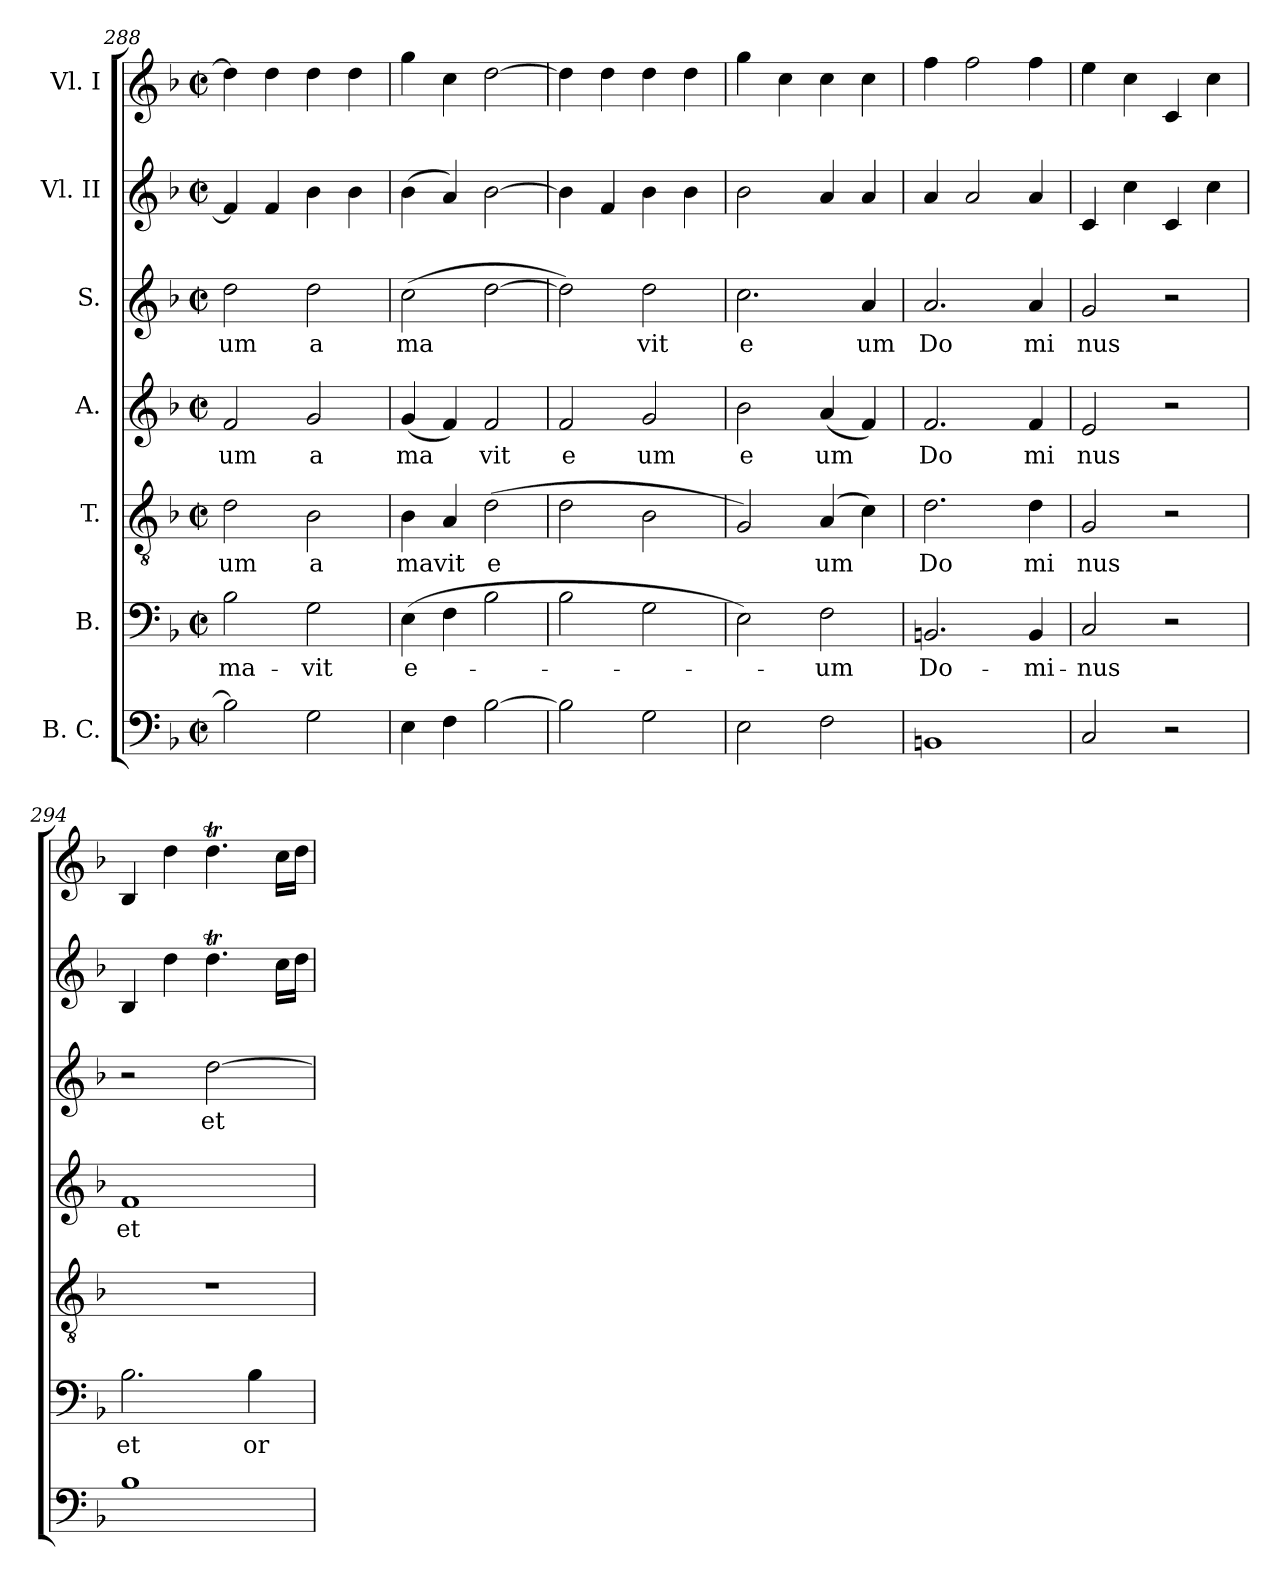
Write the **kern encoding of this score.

**kern	**kern	**text	**kern	**text	**kern	**text	**kern	**text	**kern	**kern
*part7	*part6	*part6	*part5	*part5	*part4	*part4	*part3	*part3	*part2	*part1
*staff7	*staff6	*staff6	*staff5	*staff5	*staff4	*staff4	*staff3	*staff3	*staff2	*staff1
*I"B. C.	*I"B.	*	*I"T.	*	*I"A.	*	*I"S.	*	*I"Vl. II	*I"Vl. I
*clefF4	*clefF4	*	*clefGv2	*	*clefG2	*	*clefG2	*	*clefG2	*clefG2
*k[b-]	*k[b-]	*	*k[b-]	*	*k[b-]	*	*k[b-]	*	*k[b-]	*k[b-]
*F:	*F:	*	*F:	*	*F:	*	*F:	*	*F:	*F:
*M2/2	*M2/2	*	*M2/2	*	*M2/2	*	*M2/2	*	*M2/2	*M2/2
*met(c|)	*met(c|)	*	*met(c|)	*	*met(c|)	*	*met(c|)	*	*met(c|)	*met(c|)
=288	=288	=288	=288	=288	=288	=288	=288	=288	=288	=288
!	!	!LO:LY:b:cj	!	!LO:LY:b:cj	!	!LO:LY:b:cj	!	!LO:LY:b:cj	!	!
2B-\]	2B-\	-ma-	2d\	um	2f/	um	2dd\	um	4f/]	4dd\]
.	.	.	.	.	.	.	.	.	4f/	4dd\
!	!	!LO:LY:b:cj	!	!LO:LY:b:cj	!	!LO:LY:b:cj	!	!LO:LY:b:cj	!	!
2G\	2G\	-vit	2B-\	a	2g/	a	2dd\	a	4b-\	4dd\
.	.	.	.	.	.	.	.	.	4b-\	4dd\
=289	=289	=289	=289	=289	=289	=289	=289	=289	=289	=289
!	!	!LO:LY:b:cj	!	!LO:LY:b:cj	!	!LO:LY:b	!	!LO:LY:b	!	!
4E<\	(>4E\	e-	4B-\	mavit	(<4g/	ma	(>2cc\	ma	(>4b-\	4gg\
4F<\	4F\	.	4A/	.	4f/)	.	.	.	4a/)	4cc\
!	!	!	!	!LO:LY:b:cj	!	!LO:LY:b:cj	!	!	!	!
[>2B-\	2B-\	.	(>2d\	e	2f/	vit	[>2dd\	.	[>2b-\	[>2dd\
=290	=290	=290	=290	=290	=290	=290	=290	=290	=290	=290
!	!	!	!	!	!	!LO:LY:b:cj	!	!	!	!
2B-\]	2B-\	.	2d\	.	2f/	e	2dd\])	.	4b-\]	4dd\]
.	.	.	.	.	.	.	.	.	4f/	4dd\
!	!	!	!	!	!	!LO:LY:b:cj	!	!LO:LY:b:cj	!	!
2G\	2G\	.	2B-\	.	2g/	um	2dd\	vit	4b-\	4dd\
.	.	.	.	.	.	.	.	.	4b-\	4dd\
=291	=291	=291	=291	=291	=291	=291	=291	=291	=291	=291
!	!	!	!	!	!	!LO:LY:b:cj	!	!LO:LY:b:cj	!	!
2E<\	2E\)	.	2G/)	.	2b-\	e	2.cc\	e	2b-\	4gg\
.	.	.	.	.	.	.	.	.	.	4cc\
!	!	!LO:LY:b:cj	!	!LO:LY:b	!	!LO:LY:b	!	!	!	!
2F\	2F\	-um	(>4A/	um	(<4a/	um	.	.	4a/	4cc\
!	!	!	!	!	!	!	!	!LO:LY:b:cj	!	!
.	.	.	4c\)	.	4f/)	.	4a/	um	4a/	4cc\
=292	=292	=292	=292	=292	=292	=292	=292	=292	=292	=292
!	!	!LO:LY:b:cj	!	!LO:LY:b:cj	!	!LO:LY:b:cj	!	!LO:LY:b:cj	!	!
1BBn	2.BBn/	Do-	2.d\	Do	2.f/	Do	2.a/	Do	4a/	4ff\
.	.	.	.	.	.	.	.	.	2a/	2ff\
!	!	!LO:LY:b:cj	!	!LO:LY:b:cj	!	!LO:LY:b:cj	!	!LO:LY:b:cj	!	!
.	4BB/	-mi-	4d\	mi	4f/	mi	4a/	mi	4a/	4ff\
=293	=293	=293	=293	=293	=293	=293	=293	=293	=293	=293
!	!	!LO:LY:b:cj	!	!LO:LY:b:cj	!	!LO:LY:b:cj	!	!LO:LY:b:cj	!	!
2C/	2C/	-nus	2G/	nus	2e/	nus	2g/	nus	4c/	4ee\
.	.	.	.	.	.	.	.	.	4cc\	4cc\
2r	2r	.	2r	.	2r	.	2r	.	4c/	4c/
.	.	.	.	.	.	.	.	.	4cc\	4cc\
=294	=294	=294	=294	=294	=294	=294	=294	=294	=294	=294
!	!	!LO:LY:b:cj	!	!	!	!LO:LY:b:cj	!	!	!	!
1B-	2.B-\	et	1r	.	1f	et	2r	.	4B-/	4B-/
.	.	.	.	.	.	.	.	.	4dd\	4dd\
!	!	!	!	!	!	!	!	!LO:LY:b:cj	!	!
.	.	.	.	.	.	.	[>2dd\	et	4.ddT\	4.ddT\
!	!	!LO:LY:b:cj	!	!	!	!	!	!	!	!
.	4B-\	or-	.	.	.	.	.	.	.	.
.	.	.	.	.	.	.	.	.	16cc\L	16cc\L
.	.	.	.	.	.	.	.	.	16dd\J	16dd\J
=	=	=	=	=	=	=	=	=	=	=
*-	*-	*-	*-	*-	*-	*-	*-	*-	*-	*-
